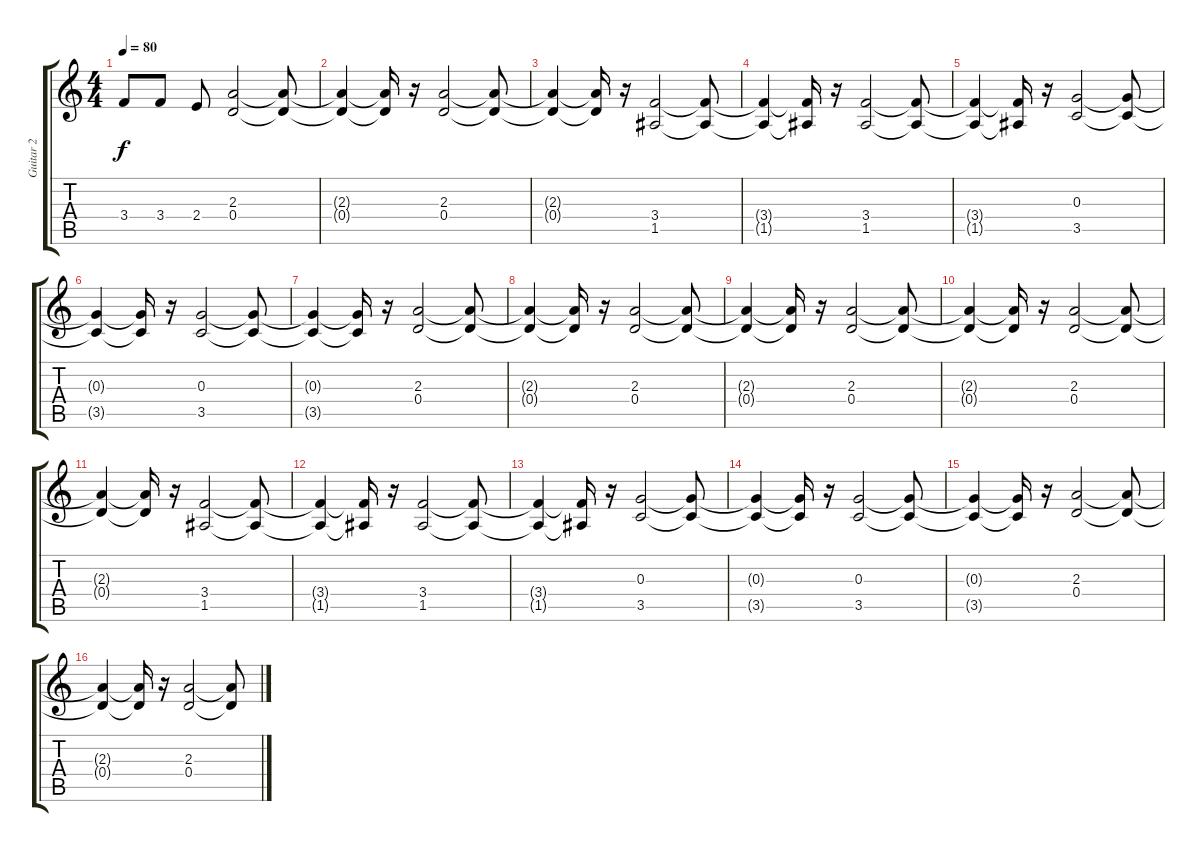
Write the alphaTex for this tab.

\track ("Guitar 2" "Guitar 2") {instrument distortionguitar}
\staff {score tabs}
\tuning (E4 B3 G3 D3 A2 E2) {hide}
\ts (4 4)
\tempo 80
\clef g2
\ks c
3.4.8{dy f} 3.4.8 2.4.8 (2.3 0.4).2 (2.3{t} 0.4{t}).8 |
(2.3{t} 0.4{t}).4 (2.3{t} 0.4{t}).16 r.16 (2.3 0.4).2 (2.3{t} 0.4{t}).8 |
(2.3{t} 0.4{t}).4 (2.3{t} 0.4{t}).16 r.16 (3.4 1.5).2 (3.4{t} 1.5{t}).8 |
(3.4{t} 1.5{t}).4 (3.4{t} 1.5{t}).16 r.16 (3.4 1.5).2 (3.4{t} 1.5{t}).8 |
(3.4{t} 1.5{t}).4 (3.4{t} 1.5{t}).16 r.16 (0.3 3.5).2 (0.3{t} 3.5{t}).8 |
(0.3{t} 3.5{t}).4 (0.3{t} 3.5{t}).16 r.16 (0.3 3.5).2 (0.3{t} 3.5{t}).8 |
(0.3{t} 3.5{t}).4 (0.3{t} 3.5{t}).16 r.16 (2.3 0.4).2 (2.3{t} 0.4{t}).8 |
(2.3{t} 0.4{t}).4 (2.3{t} 0.4{t}).16 r.16 (2.3 0.4).2 (2.3{t} 0.4{t}).8 |
(2.3{t} 0.4{t}).4 (2.3{t} 0.4{t}).16 r.16 (2.3 0.4).2 (2.3{t} 0.4{t}).8 |
(2.3{t} 0.4{t}).4 (2.3{t} 0.4{t}).16 r.16 (2.3 0.4).2 (2.3{t} 0.4{t}).8 |
(2.3{t} 0.4{t}).4 (2.3{t} 0.4{t}).16 r.16 (3.4 1.5).2 (3.4{t} 1.5{t}).8 |
(3.4{t} 1.5{t}).4 (3.4{t} 1.5{t}).16 r.16 (3.4 1.5).2 (3.4{t} 1.5{t}).8 |
(3.4{t} 1.5{t}).4 (3.4{t} 1.5{t}).16 r.16 (0.3 3.5).2 (0.3{t} 3.5{t}).8 |
(0.3{t} 3.5{t}).4 (0.3{t} 3.5{t}).16 r.16 (0.3 3.5).2 (0.3{t} 3.5{t}).8 |
(0.3{t} 3.5{t}).4 (0.3{t} 3.5{t}).16 r.16 (2.3 0.4).2 (2.3{t} 0.4{t}).8 |
(2.3{t} 0.4{t}).4 (2.3{t} 0.4{t}).16 r.16 (2.3 0.4).2 (2.3{t} 0.4{t}).8
